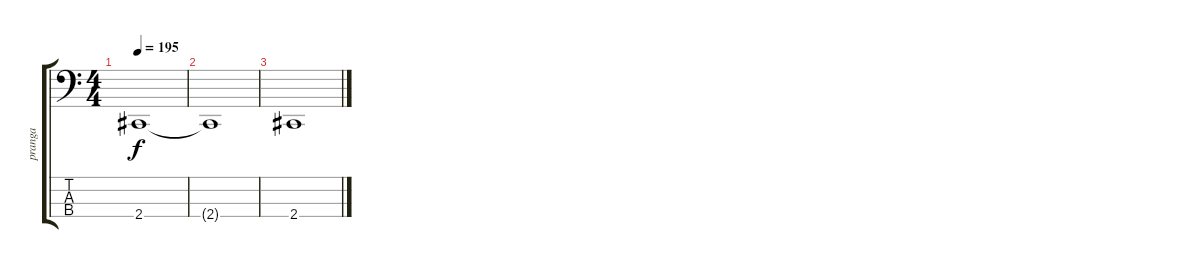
\track ("pranga" "pranga") {instrument electricbasspick}
\staff {score tabs}
\tuning (E2 B1 Gb1 B0) {hide}
\ts (4 4)
\tempo 195
\clef f4
\ks c
2.4.1{dy f} |
2.4{t}.1 |
2.4.1
